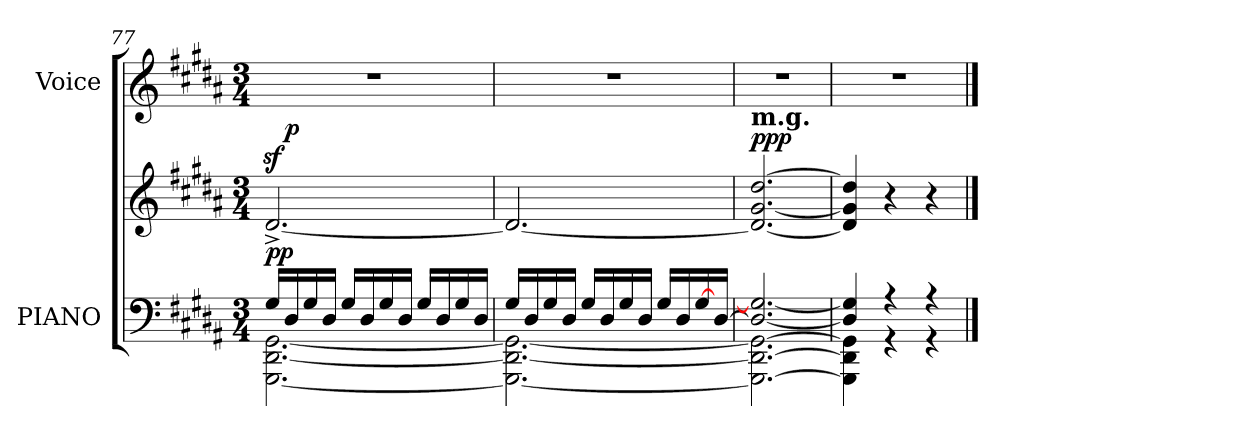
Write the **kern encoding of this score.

**kern	**kern	**dynam	**kern
*part2	*part2	*part2	*part1
*staff3	*staff2	*staff2/3	*staff1
*I"PIANO	*	*	*I"Voice
*I'Pno	*	*	*
*clefF4	*clefG2	*	*clefG2
*k[f#c#g#d#a#]	*k[f#c#g#d#a#]	*	*k[f#c#g#d#a#]
*M3/4	*M3/4	*	*M3/4
=77	=77	=77	=77
*^	*	*	*
!	!	!	!	!LO:TX:a:B:t=a Tempo e morendo
!	!	!	!LO:DY:a=2	!
*	*	*^	*	*^
16G#/LL	[2.GGG#\ [2.DD#\ [2.GG#\	[2.d#z>^/	16ryy	pp	2.r	2ryy
!	!	!	!	!LO:DY:a	!	!
16D#/	.	.	2ryy	p	.	.
16G#/	.	.	.	.	.	.
16D#/JJ	.	.	.	.	.	.
16G#/LL	.	.	.	.	.	.
16D#/	.	.	.	.	.	.
16G#/	.	.	.	.	.	.
16D#/JJ	.	.	.	.	.	.
*	*	*	*	*	*MM110	*
16G#/LL	.	.	.	.	.	4ryy
16D#/	.	.	8.ryy	.	.	.
16G#/	.	.	.	.	.	.
16D#/JJ	.	.	.	.	.	.
*	*	*v	*v	*	*	*
*	*	*	*	*v	*v
=78	=78	=78	=78	=78
*	*	*	*	*MM108
*	*	*	*	*^
*	*	*	*	*	*^
16G#/LL	2.GGG#\_ 2.DD#\_ 2.GG#\_	2.d#/_	.	2.r	4ryy	2ryy
16D#/	.	.	.	.	.	.
16G#/	.	.	.	.	.	.
16D#/JJ	.	.	.	.	.	.
*	*	*	*	*MM105	*	*
16G#/LL	.	.	.	.	2ryy	.
16D#/	.	.	.	.	.	.
16G#/	.	.	.	.	.	.
16D#/JJ	.	.	.	.	.	.
*	*	*	*	*MM100	*	*
16G#/LL	.	.	.	.	.	4ryy
16D#/	.	.	.	.	.	.
[16G#/	.	.	.	.	.	.
[16D#/JJ	.	.	.	.	.	.
=79	=79	=79	=79	=79	=79	=79
!	!	!LO:TX:a:B:t=m.g.	!	!	!	!
!	!	!	!LO:DY:a	!	!	!
*	*	*	*	*v	*v	*v
2.GGG#\_ 2.DD#\_ 2.GG#\_	2.D#/_ 2.G#/_	2.d#/_ [2.g#/ [2.dd#/	ppp	2.r
=80	=80	=80	=80	=80
4GGG#\] 4DD#\] 4GG#\]	4D#/] 4G#/]	4d#/] 4g#/] 4dd#/]	.	2.r
4r	4r	4r	.	.
4r	4r	4r	.	.
*v	*v	*	*	*
==	==	==	==
*-	*-	*-	*-
